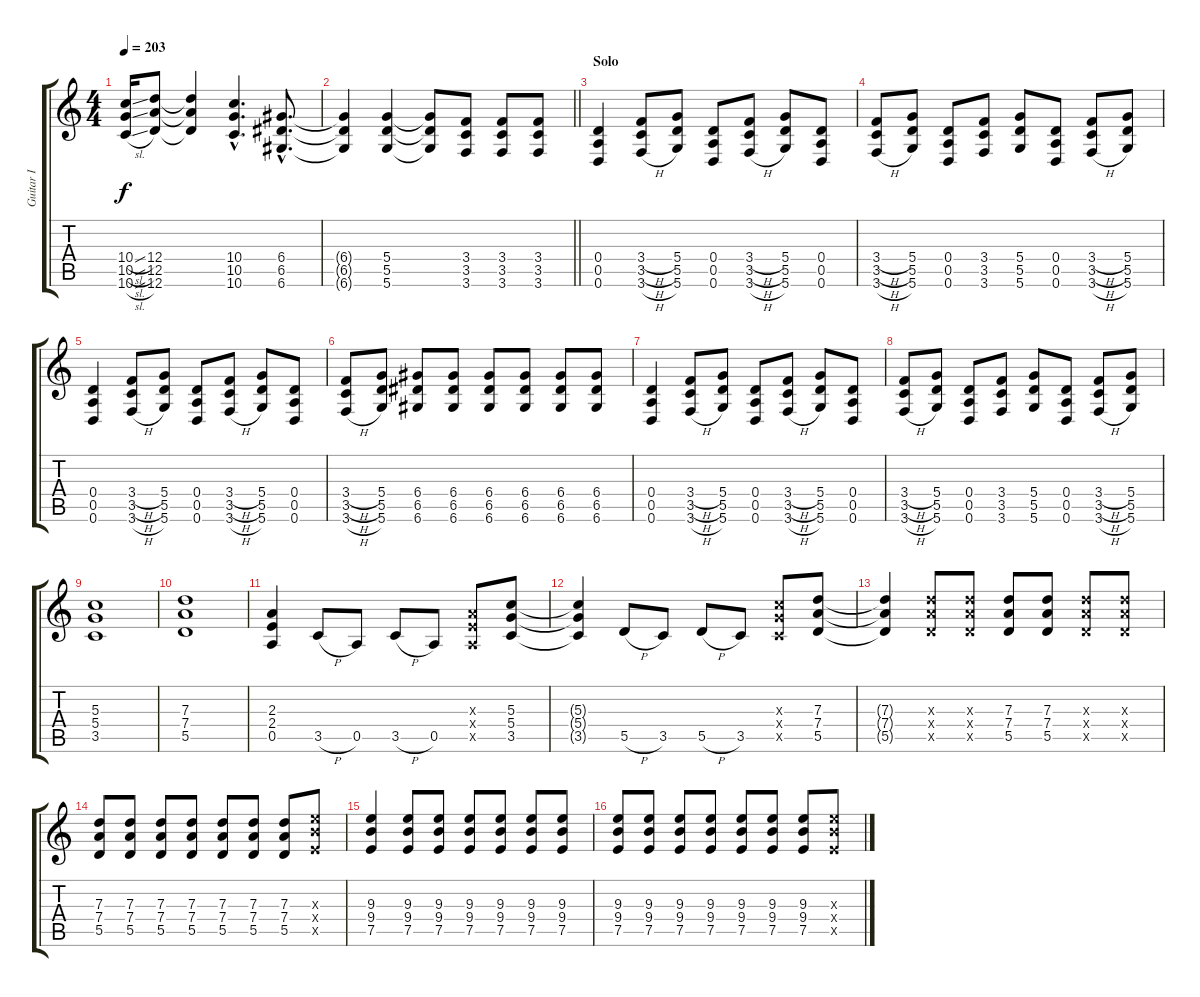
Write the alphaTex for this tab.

\track ("Guitar I" "Guitar I") {instrument overdrivenguitar}
\staff {score tabs}
\tuning (E4 B3 G3 D3 A2 D2) {hide}
\ts (4 4)
\tempo 203
\clef g2
\ks c
(10.4{sl} 10.5{sl} 10.6{sl}).16{dy f} (12.4 12.5 12.6).8 (12.4{t} 12.5{t} 12.6{t}).4 (10.4{hac} 10.5{hac} 10.6{hac}).4{d} (6.4{hac} 6.5{hac} 6.6{hac}).8{d} |
\barLineRight lightlight
(6.4{t} 6.5{t} 6.6{t}).4 (5.4 5.5 5.6).4 (5.4{t} 5.5{t} 5.6{t}).8 (3.4 3.5 3.6).8 (3.4 3.5 3.6).8 (3.4 3.5 3.6).8 |
\section ("" "Solo")
(0.4 0.5 0.6).4 (3.4{h} 3.5{h} 3.6{h}).8 (5.4 5.5 5.6).8 (0.4 0.5 0.6).8 (3.4{h} 3.5{h} 3.6{h}).8 (5.4 5.5 5.6).8 (0.4 0.5 0.6).8 |
(3.4{h} 3.5{h} 3.6{h}).8 (5.4 5.5 5.6).8 (0.4 0.5 0.6).8 (3.4 3.5 3.6).8 (5.4 5.5 5.6).8 (0.4 0.5 0.6).8 (3.4{h} 3.5{h} 3.6{h}).8 (5.4 5.5 5.6).8 |
(0.4 0.5 0.6).4 (3.4{h} 3.5{h} 3.6{h}).8 (5.4 5.5 5.6).8 (0.4 0.5 0.6).8 (3.4{h} 3.5{h} 3.6{h}).8 (5.4 5.5 5.6).8 (0.4 0.5 0.6).8 |
(3.4{h} 3.5{h} 3.6{h}).8 (5.4 5.5 5.6).8 (6.4 6.5 6.6).8 (6.4 6.5 6.6).8 (6.4 6.5 6.6).8 (6.4 6.5 6.6).8 (6.4 6.5 6.6).8 (6.4 6.5 6.6).8 |
(0.4 0.5 0.6).4 (3.4{h} 3.5{h} 3.6{h}).8 (5.4 5.5 5.6).8 (0.4 0.5 0.6).8 (3.4{h} 3.5{h} 3.6{h}).8 (5.4 5.5 5.6).8 (0.4 0.5 0.6).8 |
(3.4{h} 3.5{h} 3.6{h}).8 (5.4 5.5 5.6).8 (0.4 0.5 0.6).8 (3.4 3.5 3.6).8 (5.4 5.5 5.6).8 (0.4 0.5 0.6).8 (3.4{h} 3.5{h} 3.6{h}).8 (5.4 5.5 5.6).8 |
(5.3 5.4 3.5).1 |
(7.3 7.4 5.5).1 |
(2.3 2.4 0.5).4 3.5{h}.8 0.5.8 3.5{h}.8 0.5.8 (2.3{x} 2.4{x} 0.5{x}).8 (5.3 5.4 3.5).8 |
(5.3{t} 5.4{t} 3.5{t}).4 5.5{h}.8 3.5.8 5.5{h}.8 3.5.8 (5.3{x} 5.4{x} 3.5{x}).8 (7.3 7.4 5.5).8 |
(7.3{t} 7.4{t} 5.5{t}).4 (7.3{x} 7.4{x} 5.5{x}).8 (7.3{x} 7.4{x} 5.5{x}).8 (7.3 7.4 5.5).8 (7.3 7.4 5.5).8 (7.3{x} 7.4{x} 5.5{x}).8 (7.3{x} 7.4{x} 5.5{x}).8 |
(7.3 7.4 5.5).8 (7.3 7.4 5.5).8 (7.3 7.4 5.5).8 (7.3 7.4 5.5).8 (7.3 7.4 5.5).8 (7.3 7.4 5.5).8 (7.3 7.4 5.5).8 (9.3{x} 9.4{x} 7.5{x}).8 |
(9.3 9.4 7.5).4 (9.3 9.4 7.5).8 (9.3 9.4 7.5).8 (9.3 9.4 7.5).8 (9.3 9.4 7.5).8 (9.3 9.4 7.5).8 (9.3 9.4 7.5).8 |
(9.3 9.4 7.5).8 (9.3 9.4 7.5).8 (9.3 9.4 7.5).8 (9.3 9.4 7.5).8 (9.3 9.4 7.5).8 (9.3 9.4 7.5).8 (9.3 9.4 7.5).8 (9.3{x} 9.4{x} 7.5{x}).8
